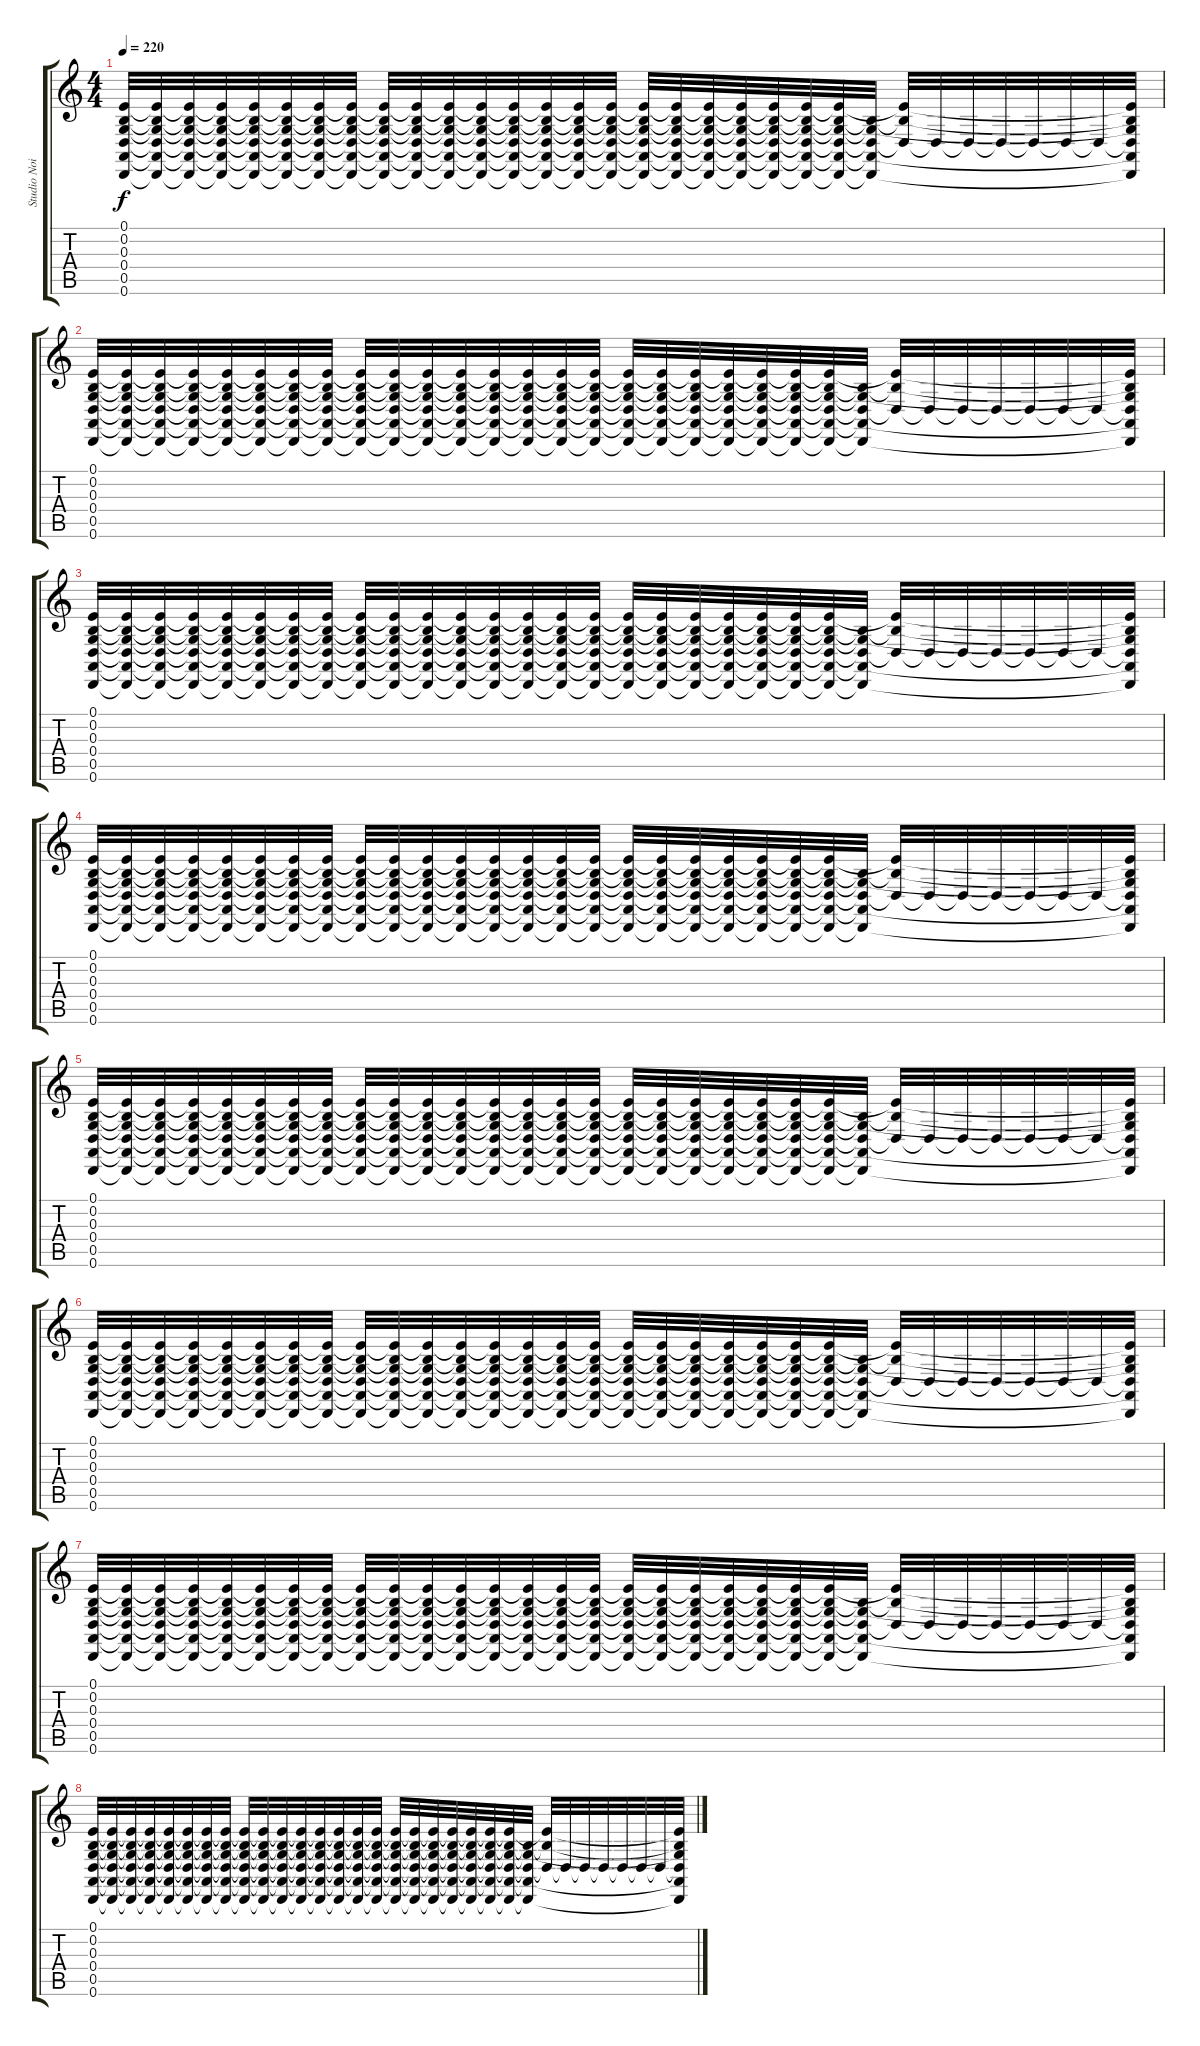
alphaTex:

\track ("Studio Noise" "Studio Noi") {instrument seashore}
\staff {score tabs}
\tuning (E4 B3 G3 D3 A2 D2) {hide}
\ts (4 4)
\tempo 220
\clef g2
\ks c
(0.1 0.2 0.3 0.4 0.5 0.6).32{dy f volume 0 instrument seashore} (0.1{t} 0.2{t} 0.3{t} 0.4{t} 0.5{t} 0.6{t}).32 (0.1{t} 0.2{t} 0.3{t} 0.4{t} 0.5{t} 0.6{t}).32{volume 16} (0.1{t} 0.2{t} 0.3{t} 0.4{t} 0.5{t} 0.6{t}).32 (0.1{t} 0.2{t} 0.3{t} 0.4{t} 0.5{t} 0.6{t}).32{volume 0 balance 5} (0.1{t} 0.2{t} 0.3{t} 0.4{t} 0.5{t} 0.6{t}).32 (0.1{t} 0.2{t} 0.3{t} 0.4{t} 0.5{t} 0.6{t}).32{volume 16} (0.1{t} 0.2{t} 0.3{t} 0.4{t} 0.5{t} 0.6{t}).32 (0.1{t} 0.2{t} 0.3{t} 0.4{t} 0.5{t} 0.6{t}).32{volume 0 balance 2} (0.1{t} 0.2{t} 0.3{t} 0.4{t} 0.5{t} 0.6{t}).32 (0.1{t} 0.2{t} 0.3{t} 0.4{t} 0.5{t} 0.6{t}).32{volume 16 balance 0} (0.1{t} 0.2{t} 0.3{t} 0.4{t} 0.5{t} 0.6{t}).32 (0.1{t} 0.2{t} 0.3{t} 0.4{t} 0.5{t} 0.6{t}).32{volume 0} (0.1{t} 0.2{t} 0.3{t} 0.4{t} 0.5{t} 0.6{t}).32 (0.1{t} 0.2{t} 0.3{t} 0.4{t} 0.5{t} 0.6{t}).32{volume 16 balance 5} (0.1{t} 0.2{t} 0.3{t} 0.4{t} 0.5{t} 0.6{t}).32 (0.1{t} 0.2{t} 0.3{t} 0.4{t} 0.5{t} 0.6{t}).32 (0.1{t} 0.2{t} 0.3{t} 0.4{t} 0.5{t} 0.6{t}).32{balance 8} (0.1{t} 0.2{t} 0.3{t} 0.4{t} 0.5{t} 0.6{t}).32 (0.1{t} 0.2{t} 0.3{t} 0.4{t} 0.5{t} 0.6{t}).32 (0.1{t} 0.2{t} 0.3{t} 0.4{t} 0.5{t} 0.6{t}).32{balance 11} (0.1{t} 0.2{t} 0.3{t} 0.4{t} 0.5{t} 0.6{t}).32 (0.1{t} 0.2{t} 0.3{t} 0.4{t} 0.5{t} 0.6{t}).32 (0.2{t} 0.3{t} 0.4{t} 0.5{t} 0.6{t}).32 (0.1{t} 0.2{t} 0.4{t}).32 0.4{t}.32 0.4{t}.32 0.4{t}.32 0.4{t}.32 0.4{t}.32 0.4{t}.32 (0.1{t} 0.2{t} 0.3{t} 0.4{t} 0.5{t} 0.6{t}).32 |
(0.1 0.2 0.3 0.4 0.5 0.6).32{volume 0} (0.1{t} 0.2{t} 0.3{t} 0.4{t} 0.5{t} 0.6{t}).32 (0.1{t} 0.2{t} 0.3{t} 0.4{t} 0.5{t} 0.6{t}).32{volume 16} (0.1{t} 0.2{t} 0.3{t} 0.4{t} 0.5{t} 0.6{t}).32 (0.1{t} 0.2{t} 0.3{t} 0.4{t} 0.5{t} 0.6{t}).32{volume 0} (0.1{t} 0.2{t} 0.3{t} 0.4{t} 0.5{t} 0.6{t}).32 (0.1{t} 0.2{t} 0.3{t} 0.4{t} 0.5{t} 0.6{t}).32{volume 16} (0.1{t} 0.2{t} 0.3{t} 0.4{t} 0.5{t} 0.6{t}).32 (0.1{t} 0.2{t} 0.3{t} 0.4{t} 0.5{t} 0.6{t}).32{volume 0} (0.1{t} 0.2{t} 0.3{t} 0.4{t} 0.5{t} 0.6{t}).32 (0.1{t} 0.2{t} 0.3{t} 0.4{t} 0.5{t} 0.6{t}).32{volume 16} (0.1{t} 0.2{t} 0.3{t} 0.4{t} 0.5{t} 0.6{t}).32 (0.1{t} 0.2{t} 0.3{t} 0.4{t} 0.5{t} 0.6{t}).32{volume 0} (0.1{t} 0.2{t} 0.3{t} 0.4{t} 0.5{t} 0.6{t}).32 (0.1{t} 0.2{t} 0.3{t} 0.4{t} 0.5{t} 0.6{t}).32{volume 16} (0.1{t} 0.2{t} 0.3{t} 0.4{t} 0.5{t} 0.6{t}).32 (0.1{t} 0.2{t} 0.3{t} 0.4{t} 0.5{t} 0.6{t}).32 (0.1{t} 0.2{t} 0.3{t} 0.4{t} 0.5{t} 0.6{t}).32 (0.1{t} 0.2{t} 0.3{t} 0.4{t} 0.5{t} 0.6{t}).32 (0.1{t} 0.2{t} 0.3{t} 0.4{t} 0.5{t} 0.6{t}).32 (0.1{t} 0.2{t} 0.3{t} 0.4{t} 0.5{t} 0.6{t}).32 (0.1{t} 0.2{t} 0.3{t} 0.4{t} 0.5{t} 0.6{t}).32 (0.1{t} 0.2{t} 0.3{t} 0.4{t} 0.5{t} 0.6{t}).32 (0.2{t} 0.3{t} 0.4{t} 0.5{t} 0.6{t}).32 (0.1{t} 0.2{t} 0.4{t}).32 0.4{t}.32 0.4{t}.32 0.4{t}.32 0.4{t}.32 0.4{t}.32 0.4{t}.32 (0.1{t} 0.2{t} 0.3{t} 0.4{t} 0.5{t} 0.6{t}).32 |
(0.1 0.2 0.3 0.4 0.5 0.6).32{volume 0} (0.1{t} 0.2{t} 0.3{t} 0.4{t} 0.5{t} 0.6{t}).32 (0.1{t} 0.2{t} 0.3{t} 0.4{t} 0.5{t} 0.6{t}).32{volume 16} (0.1{t} 0.2{t} 0.3{t} 0.4{t} 0.5{t} 0.6{t}).32 (0.1{t} 0.2{t} 0.3{t} 0.4{t} 0.5{t} 0.6{t}).32{volume 0 balance 5} (0.1{t} 0.2{t} 0.3{t} 0.4{t} 0.5{t} 0.6{t}).32 (0.1{t} 0.2{t} 0.3{t} 0.4{t} 0.5{t} 0.6{t}).32{volume 16} (0.1{t} 0.2{t} 0.3{t} 0.4{t} 0.5{t} 0.6{t}).32 (0.1{t} 0.2{t} 0.3{t} 0.4{t} 0.5{t} 0.6{t}).32{volume 0 balance 2} (0.1{t} 0.2{t} 0.3{t} 0.4{t} 0.5{t} 0.6{t}).32 (0.1{t} 0.2{t} 0.3{t} 0.4{t} 0.5{t} 0.6{t}).32{volume 16 balance 0} (0.1{t} 0.2{t} 0.3{t} 0.4{t} 0.5{t} 0.6{t}).32 (0.1{t} 0.2{t} 0.3{t} 0.4{t} 0.5{t} 0.6{t}).32{volume 0} (0.1{t} 0.2{t} 0.3{t} 0.4{t} 0.5{t} 0.6{t}).32 (0.1{t} 0.2{t} 0.3{t} 0.4{t} 0.5{t} 0.6{t}).32{volume 16 balance 5} (0.1{t} 0.2{t} 0.3{t} 0.4{t} 0.5{t} 0.6{t}).32 (0.1{t} 0.2{t} 0.3{t} 0.4{t} 0.5{t} 0.6{t}).32 (0.1{t} 0.2{t} 0.3{t} 0.4{t} 0.5{t} 0.6{t}).32{balance 8} (0.1{t} 0.2{t} 0.3{t} 0.4{t} 0.5{t} 0.6{t}).32 (0.1{t} 0.2{t} 0.3{t} 0.4{t} 0.5{t} 0.6{t}).32 (0.1{t} 0.2{t} 0.3{t} 0.4{t} 0.5{t} 0.6{t}).32{balance 11} (0.1{t} 0.2{t} 0.3{t} 0.4{t} 0.5{t} 0.6{t}).32 (0.1{t} 0.2{t} 0.3{t} 0.4{t} 0.5{t} 0.6{t}).32 (0.2{t} 0.3{t} 0.4{t} 0.5{t} 0.6{t}).32 (0.1{t} 0.2{t} 0.4{t}).32 0.4{t}.32 0.4{t}.32 0.4{t}.32 0.4{t}.32 0.4{t}.32 0.4{t}.32 (0.1{t} 0.2{t} 0.3{t} 0.4{t} 0.5{t} 0.6{t}).32 |
(0.1 0.2 0.3 0.4 0.5 0.6).32{volume 0} (0.1{t} 0.2{t} 0.3{t} 0.4{t} 0.5{t} 0.6{t}).32 (0.1{t} 0.2{t} 0.3{t} 0.4{t} 0.5{t} 0.6{t}).32{volume 16} (0.1{t} 0.2{t} 0.3{t} 0.4{t} 0.5{t} 0.6{t}).32 (0.1{t} 0.2{t} 0.3{t} 0.4{t} 0.5{t} 0.6{t}).32{volume 0} (0.1{t} 0.2{t} 0.3{t} 0.4{t} 0.5{t} 0.6{t}).32 (0.1{t} 0.2{t} 0.3{t} 0.4{t} 0.5{t} 0.6{t}).32{volume 16} (0.1{t} 0.2{t} 0.3{t} 0.4{t} 0.5{t} 0.6{t}).32 (0.1{t} 0.2{t} 0.3{t} 0.4{t} 0.5{t} 0.6{t}).32{volume 0} (0.1{t} 0.2{t} 0.3{t} 0.4{t} 0.5{t} 0.6{t}).32 (0.1{t} 0.2{t} 0.3{t} 0.4{t} 0.5{t} 0.6{t}).32{volume 16} (0.1{t} 0.2{t} 0.3{t} 0.4{t} 0.5{t} 0.6{t}).32 (0.1{t} 0.2{t} 0.3{t} 0.4{t} 0.5{t} 0.6{t}).32{volume 0} (0.1{t} 0.2{t} 0.3{t} 0.4{t} 0.5{t} 0.6{t}).32 (0.1{t} 0.2{t} 0.3{t} 0.4{t} 0.5{t} 0.6{t}).32{volume 16} (0.1{t} 0.2{t} 0.3{t} 0.4{t} 0.5{t} 0.6{t}).32 (0.1{t} 0.2{t} 0.3{t} 0.4{t} 0.5{t} 0.6{t}).32 (0.1{t} 0.2{t} 0.3{t} 0.4{t} 0.5{t} 0.6{t}).32 (0.1{t} 0.2{t} 0.3{t} 0.4{t} 0.5{t} 0.6{t}).32 (0.1{t} 0.2{t} 0.3{t} 0.4{t} 0.5{t} 0.6{t}).32 (0.1{t} 0.2{t} 0.3{t} 0.4{t} 0.5{t} 0.6{t}).32 (0.1{t} 0.2{t} 0.3{t} 0.4{t} 0.5{t} 0.6{t}).32 (0.1{t} 0.2{t} 0.3{t} 0.4{t} 0.5{t} 0.6{t}).32 (0.2{t} 0.3{t} 0.4{t} 0.5{t} 0.6{t}).32 (0.1{t} 0.2{t} 0.4{t}).32 0.4{t}.32 0.4{t}.32 0.4{t}.32 0.4{t}.32 0.4{t}.32 0.4{t}.32 (0.1{t} 0.2{t} 0.3{t} 0.4{t} 0.5{t} 0.6{t}).32 |
(0.1 0.2 0.3 0.4 0.5 0.6).32{volume 0} (0.1{t} 0.2{t} 0.3{t} 0.4{t} 0.5{t} 0.6{t}).32 (0.1{t} 0.2{t} 0.3{t} 0.4{t} 0.5{t} 0.6{t}).32{volume 16} (0.1{t} 0.2{t} 0.3{t} 0.4{t} 0.5{t} 0.6{t}).32 (0.1{t} 0.2{t} 0.3{t} 0.4{t} 0.5{t} 0.6{t}).32{volume 0 balance 5} (0.1{t} 0.2{t} 0.3{t} 0.4{t} 0.5{t} 0.6{t}).32 (0.1{t} 0.2{t} 0.3{t} 0.4{t} 0.5{t} 0.6{t}).32{volume 16} (0.1{t} 0.2{t} 0.3{t} 0.4{t} 0.5{t} 0.6{t}).32 (0.1{t} 0.2{t} 0.3{t} 0.4{t} 0.5{t} 0.6{t}).32{volume 0 balance 2} (0.1{t} 0.2{t} 0.3{t} 0.4{t} 0.5{t} 0.6{t}).32 (0.1{t} 0.2{t} 0.3{t} 0.4{t} 0.5{t} 0.6{t}).32{volume 16 balance 0} (0.1{t} 0.2{t} 0.3{t} 0.4{t} 0.5{t} 0.6{t}).32 (0.1{t} 0.2{t} 0.3{t} 0.4{t} 0.5{t} 0.6{t}).32{volume 0} (0.1{t} 0.2{t} 0.3{t} 0.4{t} 0.5{t} 0.6{t}).32 (0.1{t} 0.2{t} 0.3{t} 0.4{t} 0.5{t} 0.6{t}).32{volume 16 balance 5} (0.1{t} 0.2{t} 0.3{t} 0.4{t} 0.5{t} 0.6{t}).32 (0.1{t} 0.2{t} 0.3{t} 0.4{t} 0.5{t} 0.6{t}).32 (0.1{t} 0.2{t} 0.3{t} 0.4{t} 0.5{t} 0.6{t}).32{balance 8} (0.1{t} 0.2{t} 0.3{t} 0.4{t} 0.5{t} 0.6{t}).32 (0.1{t} 0.2{t} 0.3{t} 0.4{t} 0.5{t} 0.6{t}).32 (0.1{t} 0.2{t} 0.3{t} 0.4{t} 0.5{t} 0.6{t}).32{balance 11} (0.1{t} 0.2{t} 0.3{t} 0.4{t} 0.5{t} 0.6{t}).32 (0.1{t} 0.2{t} 0.3{t} 0.4{t} 0.5{t} 0.6{t}).32 (0.2{t} 0.3{t} 0.4{t} 0.5{t} 0.6{t}).32 (0.1{t} 0.2{t} 0.4{t}).32 0.4{t}.32 0.4{t}.32 0.4{t}.32 0.4{t}.32 0.4{t}.32 0.4{t}.32 (0.1{t} 0.2{t} 0.3{t} 0.4{t} 0.5{t} 0.6{t}).32 |
(0.1 0.2 0.3 0.4 0.5 0.6).32{volume 0} (0.1{t} 0.2{t} 0.3{t} 0.4{t} 0.5{t} 0.6{t}).32 (0.1{t} 0.2{t} 0.3{t} 0.4{t} 0.5{t} 0.6{t}).32{volume 16} (0.1{t} 0.2{t} 0.3{t} 0.4{t} 0.5{t} 0.6{t}).32 (0.1{t} 0.2{t} 0.3{t} 0.4{t} 0.5{t} 0.6{t}).32{volume 0} (0.1{t} 0.2{t} 0.3{t} 0.4{t} 0.5{t} 0.6{t}).32 (0.1{t} 0.2{t} 0.3{t} 0.4{t} 0.5{t} 0.6{t}).32{volume 16} (0.1{t} 0.2{t} 0.3{t} 0.4{t} 0.5{t} 0.6{t}).32 (0.1{t} 0.2{t} 0.3{t} 0.4{t} 0.5{t} 0.6{t}).32{volume 0} (0.1{t} 0.2{t} 0.3{t} 0.4{t} 0.5{t} 0.6{t}).32 (0.1{t} 0.2{t} 0.3{t} 0.4{t} 0.5{t} 0.6{t}).32{volume 16} (0.1{t} 0.2{t} 0.3{t} 0.4{t} 0.5{t} 0.6{t}).32 (0.1{t} 0.2{t} 0.3{t} 0.4{t} 0.5{t} 0.6{t}).32{volume 0} (0.1{t} 0.2{t} 0.3{t} 0.4{t} 0.5{t} 0.6{t}).32 (0.1{t} 0.2{t} 0.3{t} 0.4{t} 0.5{t} 0.6{t}).32{volume 16} (0.1{t} 0.2{t} 0.3{t} 0.4{t} 0.5{t} 0.6{t}).32 (0.1{t} 0.2{t} 0.3{t} 0.4{t} 0.5{t} 0.6{t}).32 (0.1{t} 0.2{t} 0.3{t} 0.4{t} 0.5{t} 0.6{t}).32 (0.1{t} 0.2{t} 0.3{t} 0.4{t} 0.5{t} 0.6{t}).32 (0.1{t} 0.2{t} 0.3{t} 0.4{t} 0.5{t} 0.6{t}).32 (0.1{t} 0.2{t} 0.3{t} 0.4{t} 0.5{t} 0.6{t}).32 (0.1{t} 0.2{t} 0.3{t} 0.4{t} 0.5{t} 0.6{t}).32 (0.1{t} 0.2{t} 0.3{t} 0.4{t} 0.5{t} 0.6{t}).32 (0.2{t} 0.3{t} 0.4{t} 0.5{t} 0.6{t}).32 (0.1{t} 0.2{t} 0.4{t}).32 0.4{t}.32 0.4{t}.32 0.4{t}.32 0.4{t}.32 0.4{t}.32 0.4{t}.32 (0.1{t} 0.2{t} 0.3{t} 0.4{t} 0.5{t} 0.6{t}).32 |
(0.1 0.2 0.3 0.4 0.5 0.6).32{volume 0} (0.1{t} 0.2{t} 0.3{t} 0.4{t} 0.5{t} 0.6{t}).32 (0.1{t} 0.2{t} 0.3{t} 0.4{t} 0.5{t} 0.6{t}).32{volume 16} (0.1{t} 0.2{t} 0.3{t} 0.4{t} 0.5{t} 0.6{t}).32 (0.1{t} 0.2{t} 0.3{t} 0.4{t} 0.5{t} 0.6{t}).32{volume 0 balance 5} (0.1{t} 0.2{t} 0.3{t} 0.4{t} 0.5{t} 0.6{t}).32 (0.1{t} 0.2{t} 0.3{t} 0.4{t} 0.5{t} 0.6{t}).32{volume 16} (0.1{t} 0.2{t} 0.3{t} 0.4{t} 0.5{t} 0.6{t}).32 (0.1{t} 0.2{t} 0.3{t} 0.4{t} 0.5{t} 0.6{t}).32{volume 0 balance 2} (0.1{t} 0.2{t} 0.3{t} 0.4{t} 0.5{t} 0.6{t}).32 (0.1{t} 0.2{t} 0.3{t} 0.4{t} 0.5{t} 0.6{t}).32{volume 16 balance 0} (0.1{t} 0.2{t} 0.3{t} 0.4{t} 0.5{t} 0.6{t}).32 (0.1{t} 0.2{t} 0.3{t} 0.4{t} 0.5{t} 0.6{t}).32{volume 0} (0.1{t} 0.2{t} 0.3{t} 0.4{t} 0.5{t} 0.6{t}).32 (0.1{t} 0.2{t} 0.3{t} 0.4{t} 0.5{t} 0.6{t}).32{volume 16 balance 5} (0.1{t} 0.2{t} 0.3{t} 0.4{t} 0.5{t} 0.6{t}).32 (0.1{t} 0.2{t} 0.3{t} 0.4{t} 0.5{t} 0.6{t}).32 (0.1{t} 0.2{t} 0.3{t} 0.4{t} 0.5{t} 0.6{t}).32{balance 8} (0.1{t} 0.2{t} 0.3{t} 0.4{t} 0.5{t} 0.6{t}).32 (0.1{t} 0.2{t} 0.3{t} 0.4{t} 0.5{t} 0.6{t}).32 (0.1{t} 0.2{t} 0.3{t} 0.4{t} 0.5{t} 0.6{t}).32{balance 11} (0.1{t} 0.2{t} 0.3{t} 0.4{t} 0.5{t} 0.6{t}).32 (0.1{t} 0.2{t} 0.3{t} 0.4{t} 0.5{t} 0.6{t}).32 (0.2{t} 0.3{t} 0.4{t} 0.5{t} 0.6{t}).32 (0.1{t} 0.2{t} 0.4{t}).32 0.4{t}.32 0.4{t}.32 0.4{t}.32 0.4{t}.32 0.4{t}.32 0.4{t}.32 (0.1{t} 0.2{t} 0.3{t} 0.4{t} 0.5{t} 0.6{t}).32 |
(0.1 0.2 0.3 0.4 0.5 0.6).32{volume 0} (0.1{t} 0.2{t} 0.3{t} 0.4{t} 0.5{t} 0.6{t}).32 (0.1{t} 0.2{t} 0.3{t} 0.4{t} 0.5{t} 0.6{t}).32{volume 16} (0.1{t} 0.2{t} 0.3{t} 0.4{t} 0.5{t} 0.6{t}).32 (0.1{t} 0.2{t} 0.3{t} 0.4{t} 0.5{t} 0.6{t}).32{volume 0} (0.1{t} 0.2{t} 0.3{t} 0.4{t} 0.5{t} 0.6{t}).32 (0.1{t} 0.2{t} 0.3{t} 0.4{t} 0.5{t} 0.6{t}).32{volume 16} (0.1{t} 0.2{t} 0.3{t} 0.4{t} 0.5{t} 0.6{t}).32 (0.1{t} 0.2{t} 0.3{t} 0.4{t} 0.5{t} 0.6{t}).32{volume 0} (0.1{t} 0.2{t} 0.3{t} 0.4{t} 0.5{t} 0.6{t}).32 (0.1{t} 0.2{t} 0.3{t} 0.4{t} 0.5{t} 0.6{t}).32{volume 16} (0.1{t} 0.2{t} 0.3{t} 0.4{t} 0.5{t} 0.6{t}).32 (0.1{t} 0.2{t} 0.3{t} 0.4{t} 0.5{t} 0.6{t}).32{volume 0} (0.1{t} 0.2{t} 0.3{t} 0.4{t} 0.5{t} 0.6{t}).32 (0.1{t} 0.2{t} 0.3{t} 0.4{t} 0.5{t} 0.6{t}).32{volume 16} (0.1{t} 0.2{t} 0.3{t} 0.4{t} 0.5{t} 0.6{t}).32 (0.1{t} 0.2{t} 0.3{t} 0.4{t} 0.5{t} 0.6{t}).32 (0.1{t} 0.2{t} 0.3{t} 0.4{t} 0.5{t} 0.6{t}).32 (0.1{t} 0.2{t} 0.3{t} 0.4{t} 0.5{t} 0.6{t}).32 (0.1{t} 0.2{t} 0.3{t} 0.4{t} 0.5{t} 0.6{t}).32 (0.1{t} 0.2{t} 0.3{t} 0.4{t} 0.5{t} 0.6{t}).32 (0.1{t} 0.2{t} 0.3{t} 0.4{t} 0.5{t} 0.6{t}).32 (0.1{t} 0.2{t} 0.3{t} 0.4{t} 0.5{t} 0.6{t}).32 (0.2{t} 0.3{t} 0.4{t} 0.5{t} 0.6{t}).32 (0.1{t} 0.2{t} 0.4{t}).32 0.4{t}.32 0.4{t}.32 0.4{t}.32 0.4{t}.32 0.4{t}.32 0.4{t}.32 (0.1{t} 0.2{t} 0.3{t} 0.4{t} 0.5{t} 0.6{t}).32
